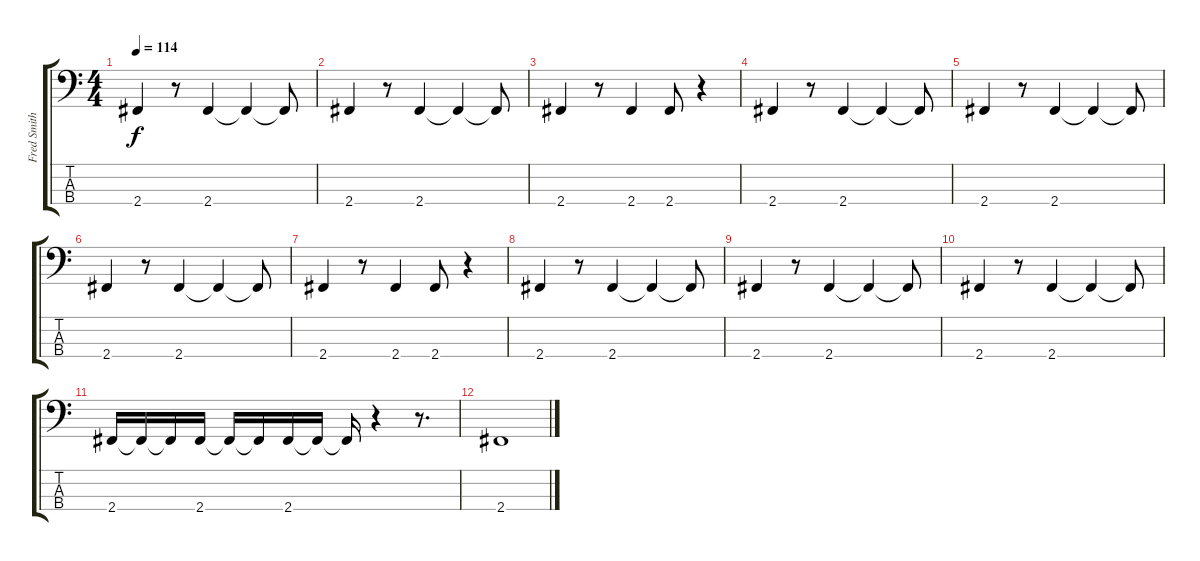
\track ("Fred Smith" "Fred Smith") {instrument electricbassfinger}
\staff {score tabs}
\tuning (G2 D2 A1 E1) {hide}
\ts (4 4)
\tempo 114
\clef f4
\ks c
2.4.4{dy f} r.8 2.4.4 2.4{t}.4 2.4{t}.8 |
2.4.4 r.8 2.4.4 2.4{t}.4 2.4{t}.8 |
2.4.4 r.8 2.4.4 2.4.8 r.4 |
2.4.4 r.8 2.4.4 2.4{t}.4 2.4{t}.8 |
2.4.4 r.8 2.4.4 2.4{t}.4 2.4{t}.8 |
2.4.4 r.8 2.4.4 2.4{t}.4 2.4{t}.8 |
2.4.4 r.8 2.4.4 2.4.8 r.4 |
2.4.4 r.8 2.4.4 2.4{t}.4 2.4{t}.8 |
2.4.4 r.8 2.4.4 2.4{t}.4 2.4{t}.8 |
2.4.4 r.8 2.4.4 2.4{t}.4 2.4{t}.8 |
2.4.16 2.4{t}.16 2.4{t}.16 2.4.16 2.4{t}.16 2.4{t}.16 2.4.16 2.4{t}.16 2.4{t}.16 r.4 r.8{d} |
2.4.1
